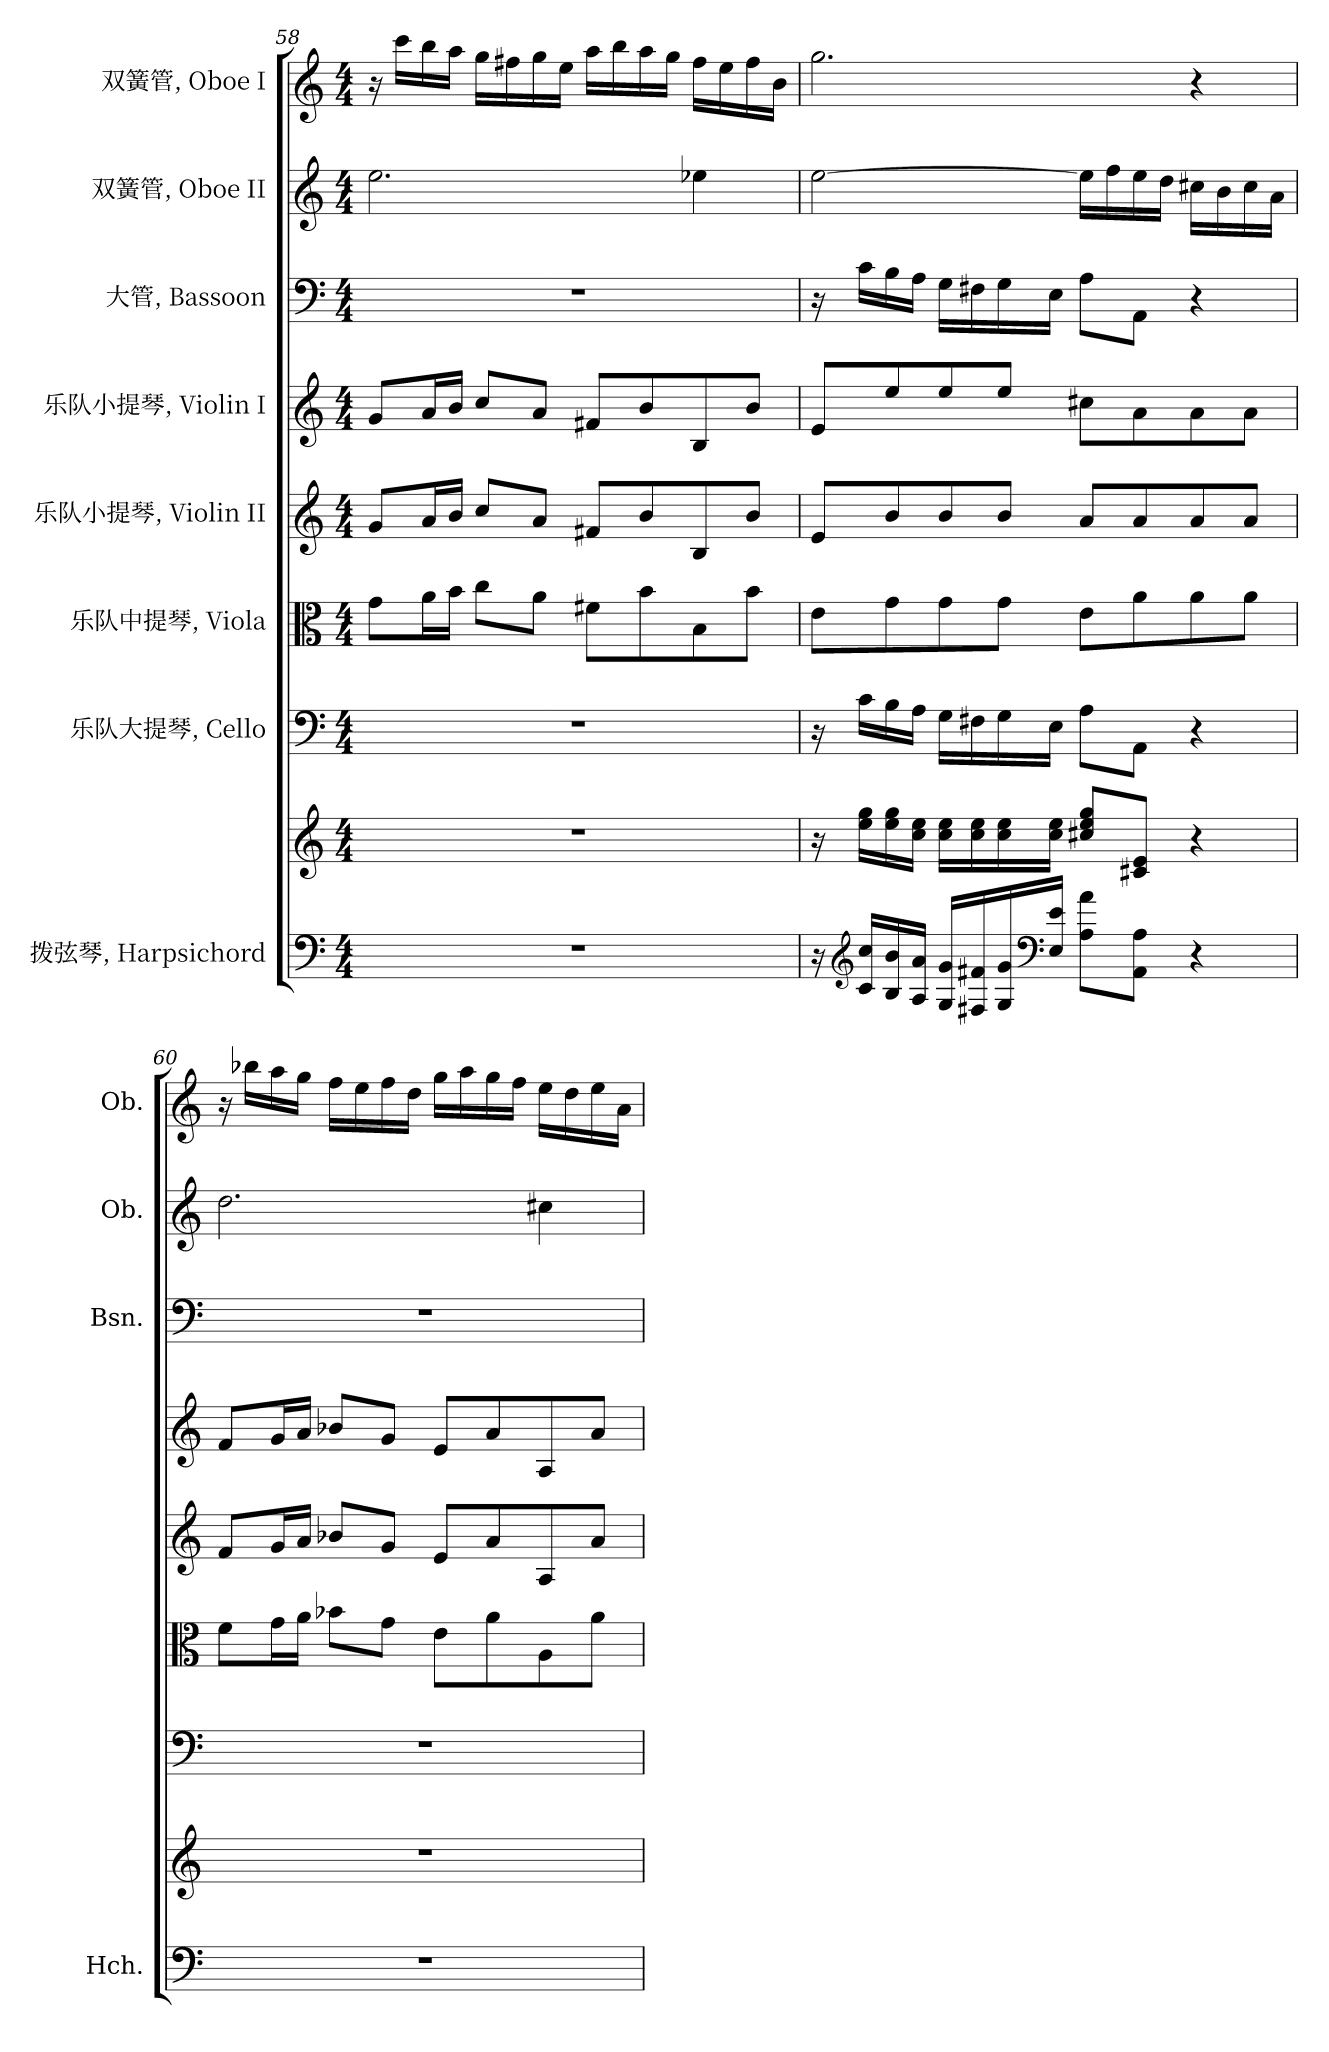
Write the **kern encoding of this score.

**kern	**kern	**kern	**kern	**kern	**kern	**kern	**kern	**kern
*part8	*part8	*part7	*part6	*part5	*part4	*part3	*part2	*part1
*staff9	*staff8	*staff7	*staff6	*staff5	*staff4	*staff3	*staff2	*staff1
*I"拨弦琴, Harpsichord	*	*I"乐队大提琴, Cello	*I"乐队中提琴, Viola	*I"乐队小提琴, Violin II	*I"乐队小提琴, Violin I	*I"大管, Bassoon	*I"双簧管, Oboe II	*I"双簧管, Oboe I
*I'Hch.	*	*	*	*	*	*I'Bsn.	*I'Ob.	*I'Ob.
!!LO:PB:g=z
*clefF4	*clefG2	*clefF4	*clefC3	*clefG2	*clefG2	*clefF4	*clefG2	*clefG2
*k[]	*k[]	*k[]	*k[]	*k[]	*k[]	*k[]	*k[]	*k[]
*M4/4	*M4/4	*M4/4	*M4/4	*M4/4	*M4/4	*M4/4	*M4/4	*M4/4
=58	=58	=58	=58	=58	=58	=58	=58	=58
1r	1r	1r	8g\L	8g/L	8g/L	1r	2.ee\	16r
.	.	.	.	.	.	.	.	16ccc\LL
.	.	.	16a\L	16a/L	16a/L	.	.	16bb\
.	.	.	16b\JJ	16b/JJ	16b/JJ	.	.	16aa\JJ
.	.	.	8cc\L	8cc/L	8cc/L	.	.	16gg\LL
.	.	.	.	.	.	.	.	16ff#X\
.	.	.	8a\J	8a/J	8a/J	.	.	16gg\
.	.	.	.	.	.	.	.	16ee\JJ
.	.	.	8f#X\L	8f#X/L	8f#X/L	.	.	16aa\LL
.	.	.	.	.	.	.	.	16bb\
.	.	.	8b\	8b/	8b/	.	.	16aa\
.	.	.	.	.	.	.	.	16gg\JJ
.	.	.	8B\	8B/	8B/	.	4ee-X\	16ff#\LL
.	.	.	.	.	.	.	.	16ee\
.	.	.	8b\J	8b/J	8b/J	.	.	16ff#\
.	.	.	.	.	.	.	.	16b\JJ
=59	=59	=59	=59	=59	=59	=59	=59	=59
16r	16r	16r	8e\L	8e/L	8e/L	16r	[2ee\	2.gg\
*clefG2	*	*	*	*	*	*	*	*
16c/ 16cc/LL	16ee\ 16gg\LL	16c\LL	.	.	.	16c\LL	.	.
16B/ 16b/	16ee\ 16gg\	16B\	8g\	8b/	8ee/	16B\	.	.
16A/ 16a/JJ	16cc\ 16ee\JJ	16A\JJ	.	.	.	16A\JJ	.	.
16G/ 16g/LL	16cc\ 16ee\LL	16G\LL	8g\	8b/	8ee/	16G\LL	.	.
16F#X/ 16f#X/	16cc\ 16ee\	16F#X\	.	.	.	16F#X\	.	.
16G/ 16g/	16cc\ 16ee\	16G\	8g\J	8b/J	8ee/J	16G\	.	.
*clefF4	*	*	*	*	*	*	*	*
16E/ 16e/JJ	16cc\ 16ee\JJ	16E\JJ	.	.	.	16E\JJ	.	.
8A\ 8a\L	8cc#X/ 8ee/ 8gg/L	8A\L	8e\L	8a/L	8cc#X\L	8A\L	16ee\LL]	.
.	.	.	.	.	.	.	16ff\	.
8AA\ 8A\J	8c#X/ 8e/J	8AA\J	8a\	8a/	8a\	8AA\J	16ee\	.
.	.	.	.	.	.	.	16dd\JJ	.
4r	4r	4r	8a\	8a/	8a\	4r	16cc#X\LL	4r
.	.	.	.	.	.	.	16b\	.
.	.	.	8a\J	8a/J	8a\J	.	16cc#\	.
.	.	.	.	.	.	.	16a\JJ	.
!!LO:PB:g=z
=60	=60	=60	=60	=60	=60	=60	=60	=60
1r	1r	1r	8f\L	8f/L	8f/L	1r	2.dd\	16r
.	.	.	.	.	.	.	.	16bb-X\LL
.	.	.	16g\L	16g/L	16g/L	.	.	16aa\
.	.	.	16a\JJ	16a/JJ	16a/JJ	.	.	16gg\JJ
.	.	.	8b-X\L	8b-X/L	8b-X/L	.	.	16ff\LL
.	.	.	.	.	.	.	.	16ee\
.	.	.	8g\J	8g/J	8g/J	.	.	16ff\
.	.	.	.	.	.	.	.	16dd\JJ
.	.	.	8e\L	8e/L	8e/L	.	.	16gg\LL
.	.	.	.	.	.	.	.	16aa\
.	.	.	8a\	8a/	8a/	.	.	16gg\
.	.	.	.	.	.	.	.	16ff\JJ
.	.	.	8A\	8A/	8A/	.	4cc#X\	16ee\LL
.	.	.	.	.	.	.	.	16dd\
.	.	.	8a\J	8a/J	8a/J	.	.	16ee\
.	.	.	.	.	.	.	.	16a\JJ
=	=	=	=	=	=	=	=	=
*-	*-	*-	*-	*-	*-	*-	*-	*-
